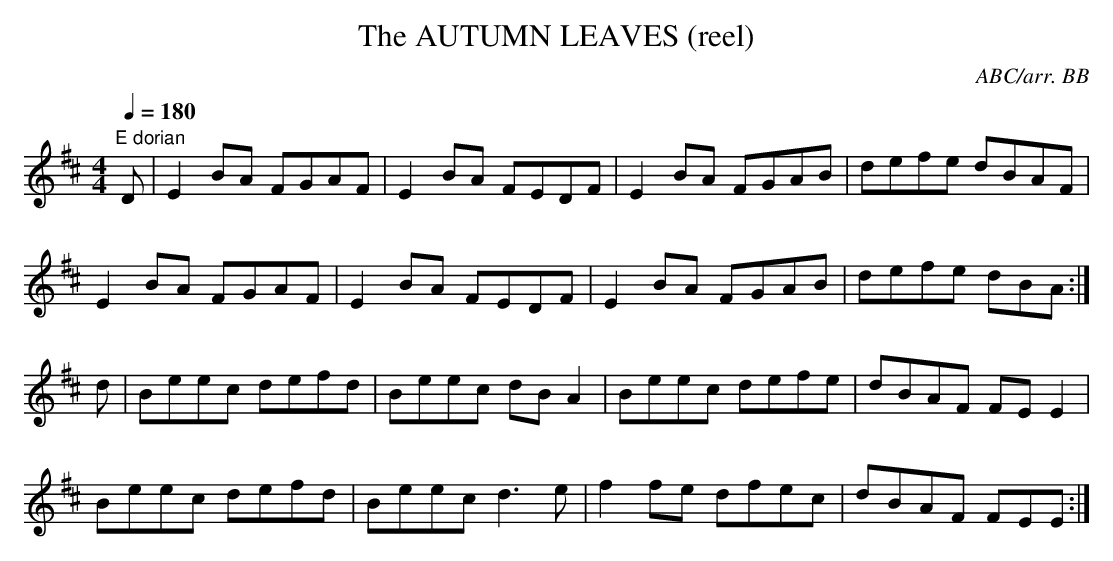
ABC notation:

X:1
T:AUTUMN LEAVES (reel), The
C:ABC/arr. BB
L:1/8
Q:1/4=180
M:4/4
K:D
"E dorian"
D|E2BA FGAF|E2BA FEDF|E2BA FGAB|defe dBAF|
E2BA FGAF|E2 BA FEDF|E2 BA FGAB|defe dBA:|
d|Beec defd|Beec dB A2|Beec defe|dBAF FE E2|
Beec defd|Beec d3e|f2 fe dfec|dBAF FEE :|
